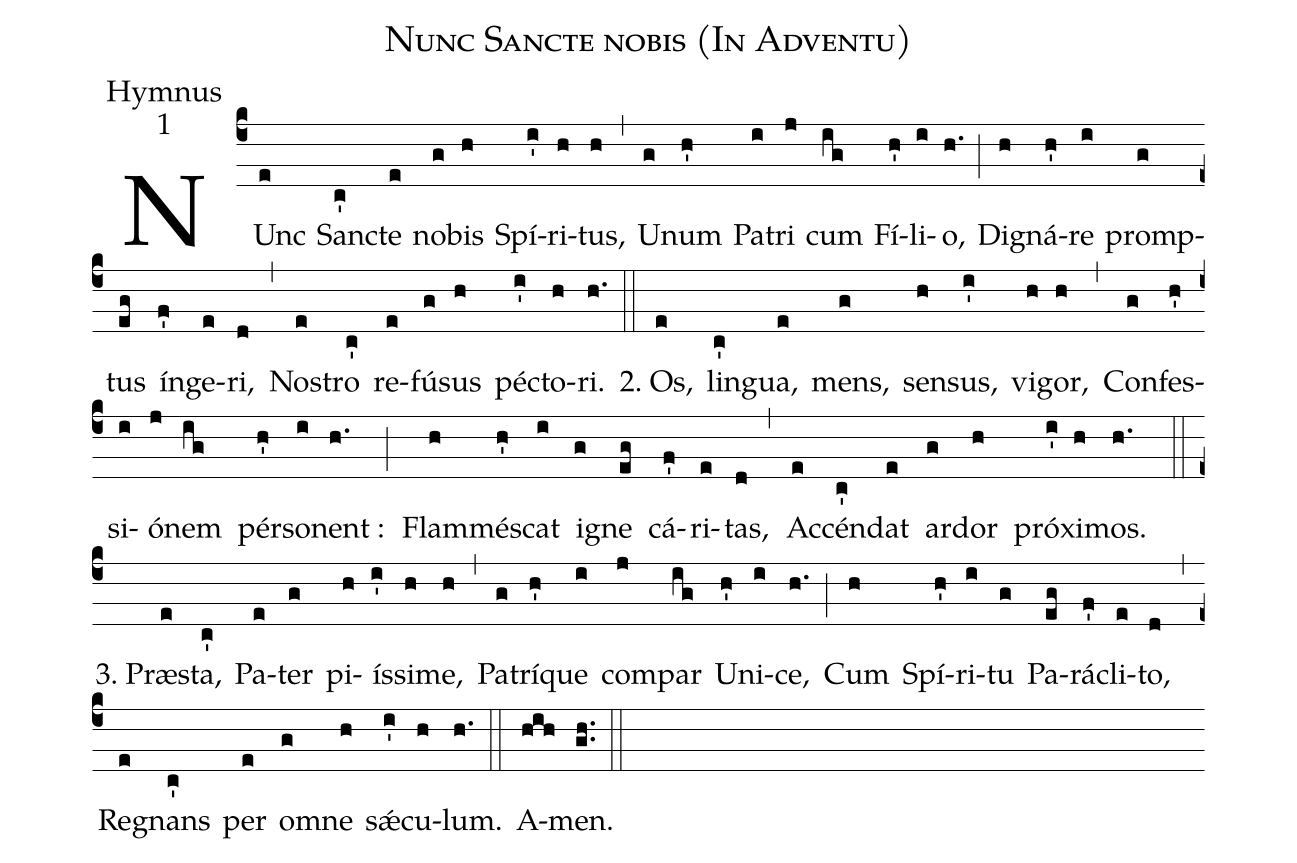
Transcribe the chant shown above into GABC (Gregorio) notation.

name:Nunc Sancte nobis (In Adventu);
office-part:Hymnus;
mode:1;
%%
(c4) NUnc(e) Sanc(c')te(e) no(g)bis(h) Spí(i')ri(h)tus,(h) (,)
U(g)num(h') Pa(i)tri(j) cum(ig) Fí(h')li(i)o,(h.) (;)
Di(h)gná(h')re(i) promp(g)tus(eg) ín(f')ge(e)ri,(d) (,)
Nos(e)tro(c') re(e)fú(g)sus(h) péc(i')to(h)ri.(h.) (::)

2.~Os,(e) lin(c')gua,(e) mens,(g) sen(h)sus,(i') vi(h)gor,(h) (,)
Con(g)fes(h')si(i)ó(j)nem(ig) pér(h')so(i)nent~:(h.) (;)
Flam(h)més(h')cat(i) i(g)gne(eg) cá(f')ri(e)tas,(d) (,)
Ac(e)cén(c')dat(e) ar(g)dor(h) pró(i')xi(h)mos.(h.) (::)

3.~Præ(e)sta,(c') Pa(e)ter(g) pi(h)ís(i')si(h)me,(h) (,)
Pa(g)trí(h')que(i) com(j)par(ig) U(h')ni(i)ce,(h.) (;)
Cum(h) Spí(h')ri(i)tu(g) Pa(eg)rá(f')cli(e)to,(d) (,)
Re(e)gnans(c') per(e) om(g)ne(h) sǽ(i')cu(h)lum.(h.) (::)

A(hih)men.(gh..) (::)
